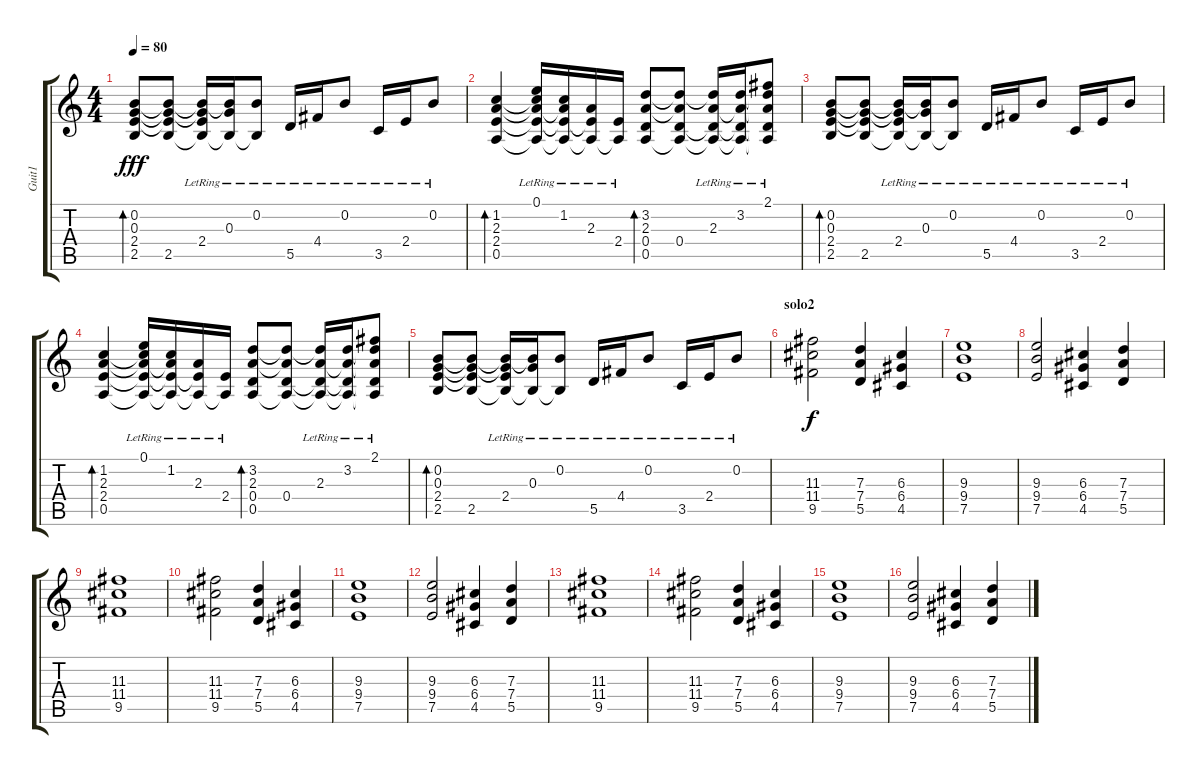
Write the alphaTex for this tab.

\track ("Guit1" "Guit1") {instrument electricguitarclean}
\staff {score tabs}
\tuning (E4 B3 G3 D3 A2 E2) {hide}
\ts (4 4)
\tempo 80
\clef g2
\ks c
(0.2 0.3 2.4 2.5).8{bd 60 dy fff} (0.2{t} 0.3{t} 2.4{t} 2.5).8 (0.2{t} 0.3{t} 2.4{lr} 2.5{t}).16 (0.2{t} 0.3{lr} 2.5{t}).16 (0.2{lr} 2.5{t}).8 5.5{lr}.16 4.4{lr}.16 0.2{lr}.8 3.5{lr}.16 2.4{lr}.16 0.2{lr}.8 |
(1.2 2.3 2.4 0.5).4{bd 60} (0.1{lr} 1.2{t} 2.3{t} 2.4{t} 0.5{t}).16 (1.2{lr} 2.3{t} 2.4{t} 0.5{t}).16 (2.3{lr} 2.4{t} 0.5{t}).16 (2.4{lr} 0.5{t}).16 (3.2 2.3 0.4 0.5).8{bd 60} (3.2{t} 2.3{t} 0.4 0.5{t}).8 (3.2{t} 2.3{lr} 0.4{t} 0.5{t}).16 (3.2{lr} 2.3{t} 0.4{t} 0.5{t}).16 (2.1{lr} 3.2{t} 2.3{t} 0.4{t} 0.5{t}).8 |
(0.2 0.3 2.4 2.5).8{bd 60} (0.2{t} 0.3{t} 2.4{t} 2.5).8 (0.2{t} 0.3{t} 2.4{lr} 2.5{t}).16 (0.2{t} 0.3{lr} 2.5{t}).16 (0.2{lr} 2.5{t}).8 5.5{lr}.16 4.4{lr}.16 0.2{lr}.8 3.5{lr}.16 2.4{lr}.16 0.2{lr}.8 |
(1.2 2.3 2.4 0.5).4{bd 60} (0.1{lr} 1.2{t} 2.3{t} 2.4{t} 0.5{t}).16 (1.2{lr} 2.3{t} 2.4{t} 0.5{t}).16 (2.3{lr} 2.4{t} 0.5{t}).16 (2.4{lr} 0.5{t}).16 (3.2 2.3 0.4 0.5).8{bd 60} (3.2{t} 2.3{t} 0.4 0.5{t}).8 (3.2{t} 2.3{lr} 0.4{t} 0.5{t}).16 (3.2{lr} 2.3{t} 0.4{t} 0.5{t}).16 (2.1{lr} 3.2{t} 2.3{t} 0.4{t} 0.5{t}).8 |
(0.2 0.3 2.4 2.5).8{bd 60} (0.2{t} 0.3{t} 2.4{t} 2.5).8 (0.2{t} 0.3{t} 2.4{lr} 2.5{t}).16 (0.2{t} 0.3{lr} 2.5{t}).16 (0.2{lr} 2.5{t}).8 5.5{lr}.16 4.4{lr}.16 0.2{lr}.8 3.5{lr}.16 2.4{lr}.16 0.2{lr}.8 |
\section ("" "solo2")
(11.3 11.4 9.5).2{dy f volume 11 instrument overdrivenguitar} (7.3 7.4 5.5).4 (6.3 6.4 4.5).4 |
(9.3 9.4 7.5).1 |
(9.3 9.4 7.5).2 (6.3 6.4 4.5).4 (7.3 7.4 5.5).4 |
(11.3 11.4 9.5).1 |
(11.3 11.4 9.5).2{volume 11 instrument overdrivenguitar} (7.3 7.4 5.5).4 (6.3 6.4 4.5).4 |
(9.3 9.4 7.5).1 |
(9.3 9.4 7.5).2 (6.3 6.4 4.5).4 (7.3 7.4 5.5).4 |
(11.3 11.4 9.5).1 |
(11.3 11.4 9.5).2{volume 11 instrument overdrivenguitar} (7.3 7.4 5.5).4 (6.3 6.4 4.5).4 |
(9.3 9.4 7.5).1 |
(9.3 9.4 7.5).2 (6.3 6.4 4.5).4 (7.3 7.4 5.5).4
